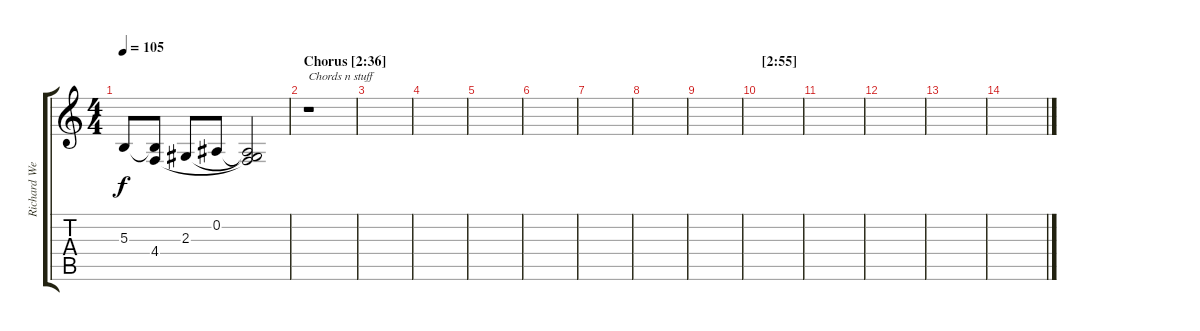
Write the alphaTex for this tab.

\track ("Richard West" "Richard We") {instrument brightacousticpiano}
\staff {score tabs}
\tuning (Eb4 Bb3 Gb3 Db3 Ab2 Eb2) {hide}
\ts (4 4)
\tempo 105
\clef g2
\ks c
5.3.8{dy f} (5.3{t} 4.4).8 2.3.8 0.2.8 (0.2{t} 2.3{t} 4.4{t}).2 |
\section ("" "Chorus [2:36]")
r.1{txt "Chords n stuff"} |
|
|
|
\section ("" "")
|
|
|
|
\section ("" "[2:55]")
|
|
|
|
\section ("" "")
